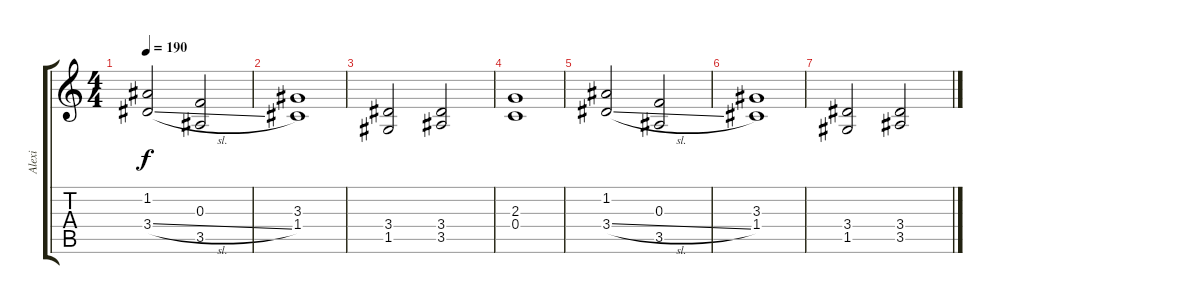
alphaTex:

\track ("Alexi" "Alexi") {instrument distortionguitar}
\staff {score tabs}
\tuning (D4 A3 F3 C3 G2 C2) {hide}
\ts (4 4)
\tempo 190
\clef g2
\ks c
(1.2 3.4{sl}).2{dy f} (0.3 3.5).2 |
(3.3 1.4).1 |
(3.4 1.5).2 (3.4 3.5).2 |
(2.3 0.4).1 |
(1.2 3.4{sl}).2 (0.3 3.5).2 |
(3.3 1.4).1 |
(3.4 1.5).2 (3.4 3.5).2
